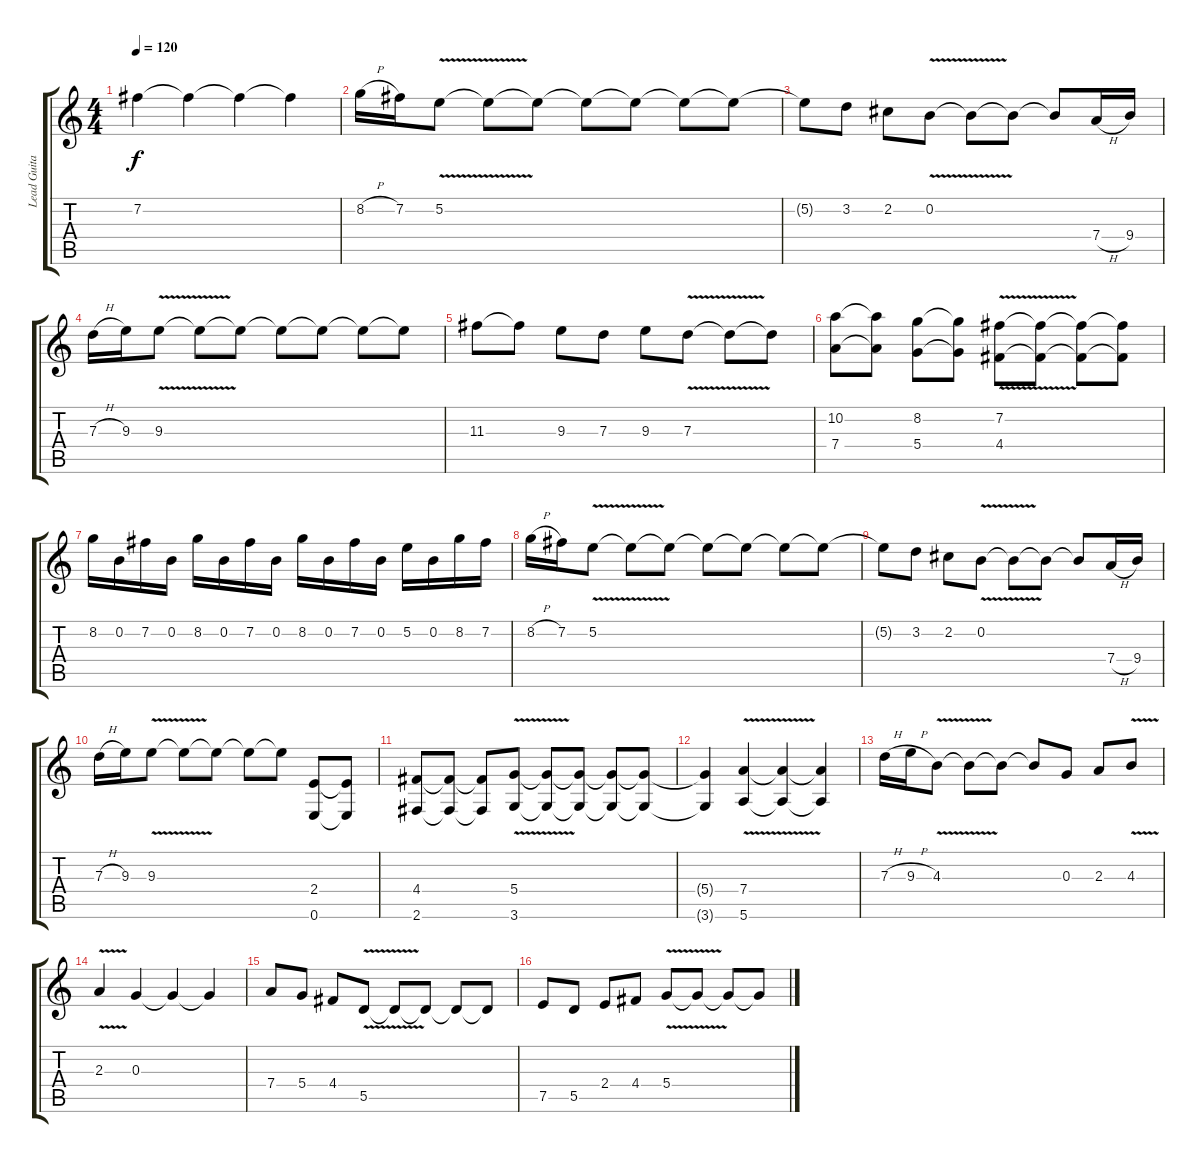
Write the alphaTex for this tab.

\track ("Lead Guitar" "Lead Guita") {instrument overdrivenguitar}
\staff {score tabs}
\tuning (E4 B3 G3 D3 A2 E2) {hide}
\ts (4 4)
\tempo 120
\clef g2
\ks c
7.2.4{dy f instrument overdrivenguitar} 7.2{t}.4 7.2{t}.4 7.2{t}.4 |
8.2{h}.16 7.2.16 5.2{v}.8 5.2{t}.8 5.2{t}.8 5.2{t}.8 5.2{t}.8 5.2{t}.8 5.2{t}.8 |
5.2{t}.8 3.2.8 2.2.8 0.2{v}.8 0.2{t}.8 0.2{t}.8 0.2{t}.8 7.4{h}.16 9.4.16 |
7.3{h}.16 9.3.16 9.3{v}.8 9.3{t}.8 9.3{t}.8 9.3{t}.8 9.3{t}.8 9.3{t}.8 9.3{t}.8 |
11.3.8 11.3{t}.8 9.3.8 7.3.8 9.3.8 7.3{v}.8 7.3{t}.8 7.3{t}.8 |
(10.2 7.4).8 (10.2{t} 7.4{t}).8 (8.2 5.4).8 (8.2{t} 5.4{t}).8 (7.2{v} 4.4{v}).8 (7.2{t} 4.4{t}).8 (7.2{t} 4.4{t}).8 (7.2{t} 4.4{t}).8 |
8.2.16 0.2.16 7.2.16 0.2.16 8.2.16 0.2.16 7.2.16 0.2.16 8.2.16 0.2.16 7.2.16 0.2.16 5.2.16 0.2.16 8.2.16 7.2.16 |
8.2{h}.16 7.2.16 5.2{v}.8 5.2{t}.8 5.2{t}.8 5.2{t}.8 5.2{t}.8 5.2{t}.8 5.2{t}.8 |
5.2{t}.8 3.2.8 2.2.8 0.2{v}.8 0.2{t}.8 0.2{t}.8 0.2{t}.8 7.4{h}.16 9.4.16 |
7.3{h}.16 9.3.16 9.3{v}.8 9.3{t}.8 9.3{t}.8 9.3{t}.8 9.3{t}.8 (2.4 0.6).8 (2.4{t} 0.6{t}).8 |
(4.4 2.6).8 (4.4{t} 2.6{t}).8 (4.4{t} 2.6{t}).8 (5.4{v} 3.6{v}).8 (5.4{t} 3.6{t}).8 (5.4{t} 3.6{t}).8 (5.4{t} 3.6{t}).8 (5.4{t} 3.6{t}).8 |
(5.4{t} 3.6{t}).4 (7.4{v} 5.6{v}).4 (7.4{t} 5.6{t}).4 (7.4{t} 5.6{t}).4 |
7.3{h}.16 9.3{h}.16 4.3{v}.8 4.3{t}.8 4.3{t}.8 4.3{t}.8 0.3.8 2.3.8 4.3{v}.8 |
2.3{v}.4 0.3.4 0.3{t}.4 0.3{t}.4 |
7.4.8 5.4.8 4.4.8 5.5{v}.8 5.5{t}.8 5.5{t}.8 5.5{t}.8 5.5{t}.8 |
7.5.8 5.5.8 2.4.8 4.4.8 5.4{v}.8 5.4{t}.8 5.4{t}.8 5.4{t}.8
